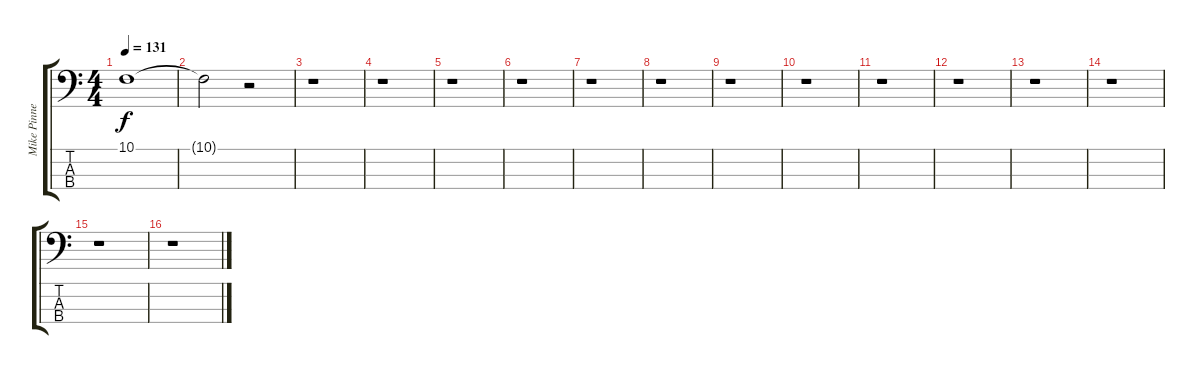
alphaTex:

\track ("Mike Pinnella (Brass)" "Mike Pinne") {instrument stringensemble1}
\staff {score tabs}
\tuning (G2 D2 A1 E1) {hide}
\ts (4 4)
\tempo 131
\clef f4
\ks c
10.1{t}.1{dy f} |
10.1{t}.2 r.2 |
r.1 |
r.1 |
r.1 |
r.1 |
r.1 |
r.1 |
r.1 |
r.1 |
r.1 |
r.1 |
r.1 |
r.1 |
r.1 |
r.1
